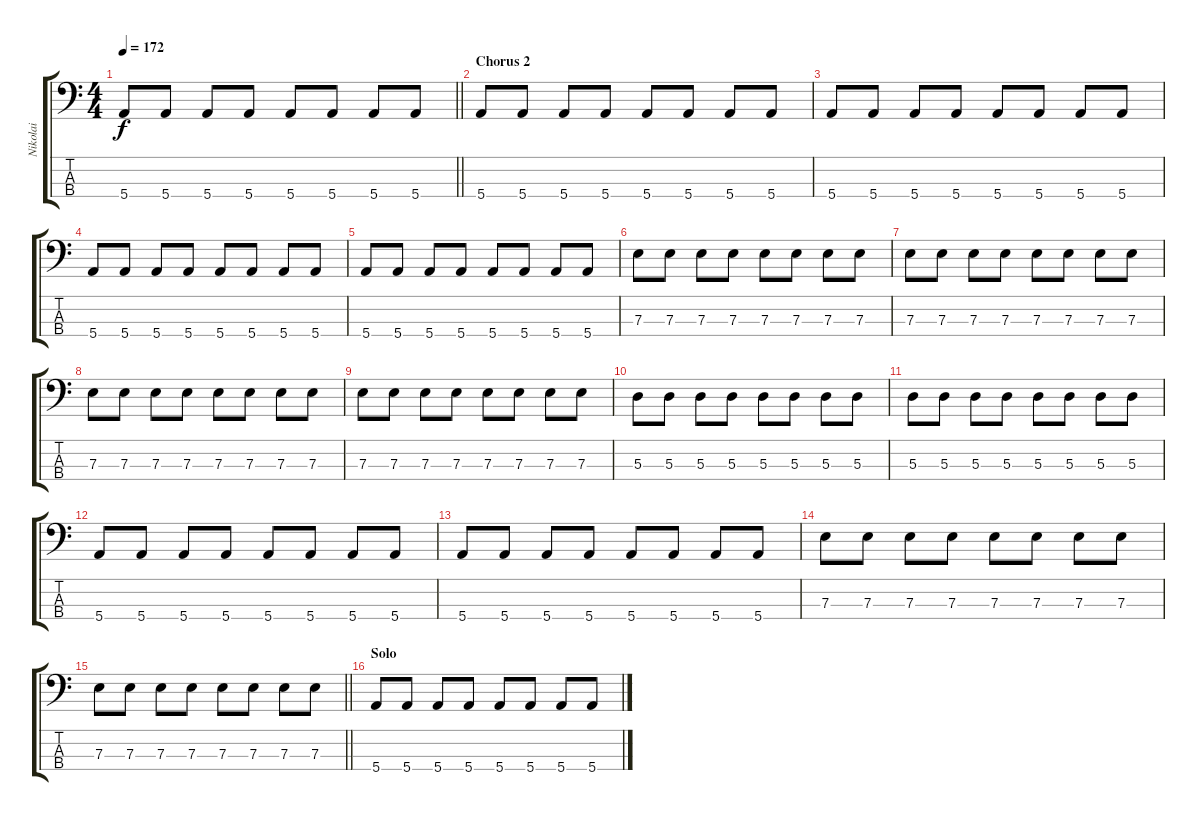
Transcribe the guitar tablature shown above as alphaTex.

\track ("Nikolai" "Nikolai") {instrument electricbassfinger}
\staff {score tabs}
\tuning (G2 D2 A1 E1) {hide}
\ts (4 4)
\tempo 172
\clef f4
\barLineRight lightlight
\ks c
5.4.8{dy f} 5.4.8 5.4.8 5.4.8 5.4.8 5.4.8 5.4.8 5.4.8 |
\section ("" "Chorus 2")
5.4.8 5.4.8 5.4.8 5.4.8 5.4.8 5.4.8 5.4.8 5.4.8 |
5.4.8 5.4.8 5.4.8 5.4.8 5.4.8 5.4.8 5.4.8 5.4.8 |
5.4.8 5.4.8 5.4.8 5.4.8 5.4.8 5.4.8 5.4.8 5.4.8 |
5.4.8 5.4.8 5.4.8 5.4.8 5.4.8 5.4.8 5.4.8 5.4.8 |
7.3.8 7.3.8 7.3.8 7.3.8 7.3.8 7.3.8 7.3.8 7.3.8 |
7.3.8 7.3.8 7.3.8 7.3.8 7.3.8 7.3.8 7.3.8 7.3.8 |
7.3.8 7.3.8 7.3.8 7.3.8 7.3.8 7.3.8 7.3.8 7.3.8 |
7.3.8 7.3.8 7.3.8 7.3.8 7.3.8 7.3.8 7.3.8 7.3.8 |
5.3.8 5.3.8 5.3.8 5.3.8 5.3.8 5.3.8 5.3.8 5.3.8 |
5.3.8 5.3.8 5.3.8 5.3.8 5.3.8 5.3.8 5.3.8 5.3.8 |
5.4.8 5.4.8 5.4.8 5.4.8 5.4.8 5.4.8 5.4.8 5.4.8 |
5.4.8 5.4.8 5.4.8 5.4.8 5.4.8 5.4.8 5.4.8 5.4.8 |
7.3.8 7.3.8 7.3.8 7.3.8 7.3.8 7.3.8 7.3.8 7.3.8 |
\barLineRight lightlight
7.3.8 7.3.8 7.3.8 7.3.8 7.3.8 7.3.8 7.3.8 7.3.8 |
\section ("" "Solo")
5.4.8 5.4.8 5.4.8 5.4.8 5.4.8 5.4.8 5.4.8 5.4.8
